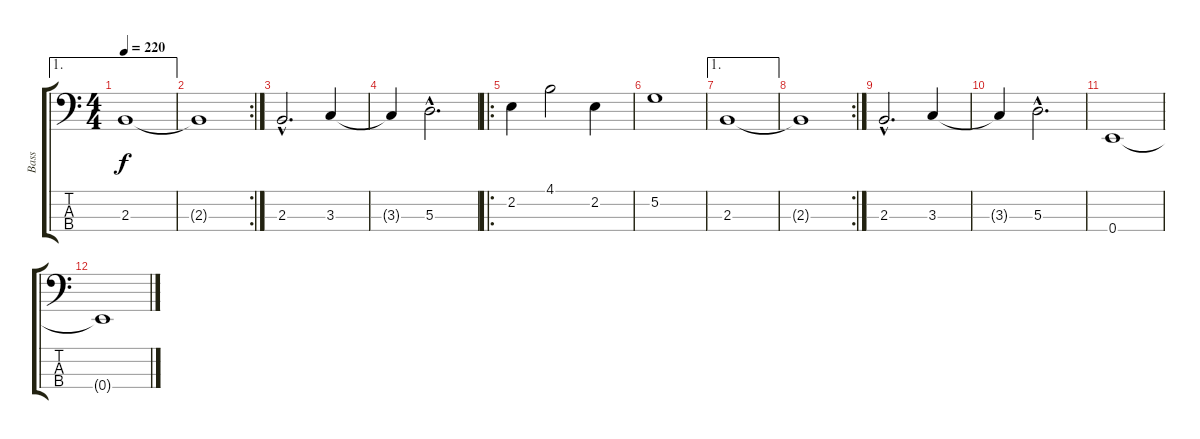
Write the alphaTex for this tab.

\track ("Bass" "Bass") {instrument electricbassfinger}
\staff {score tabs}
\tuning (G2 D2 A1 E1) {hide}
\ae 1
\ts (4 4)
\tempo 220
\clef f4
\ks c
2.3.1{dy f} |
\rc 2
2.3{t}.1 |
2.3{hac}.2{d} 3.3.4 |
3.3{t}.4 5.3{hac}.2{d} |
\ro
2.2.4 4.1.2 2.2.4 |
5.2.1 |
\ae 1
2.3.1 |
\rc 2
2.3{t}.1 |
2.3{hac}.2{d} 3.3.4 |
3.3{t}.4 5.3{hac}.2{d} |
0.4.1 |
0.4{t}.1
